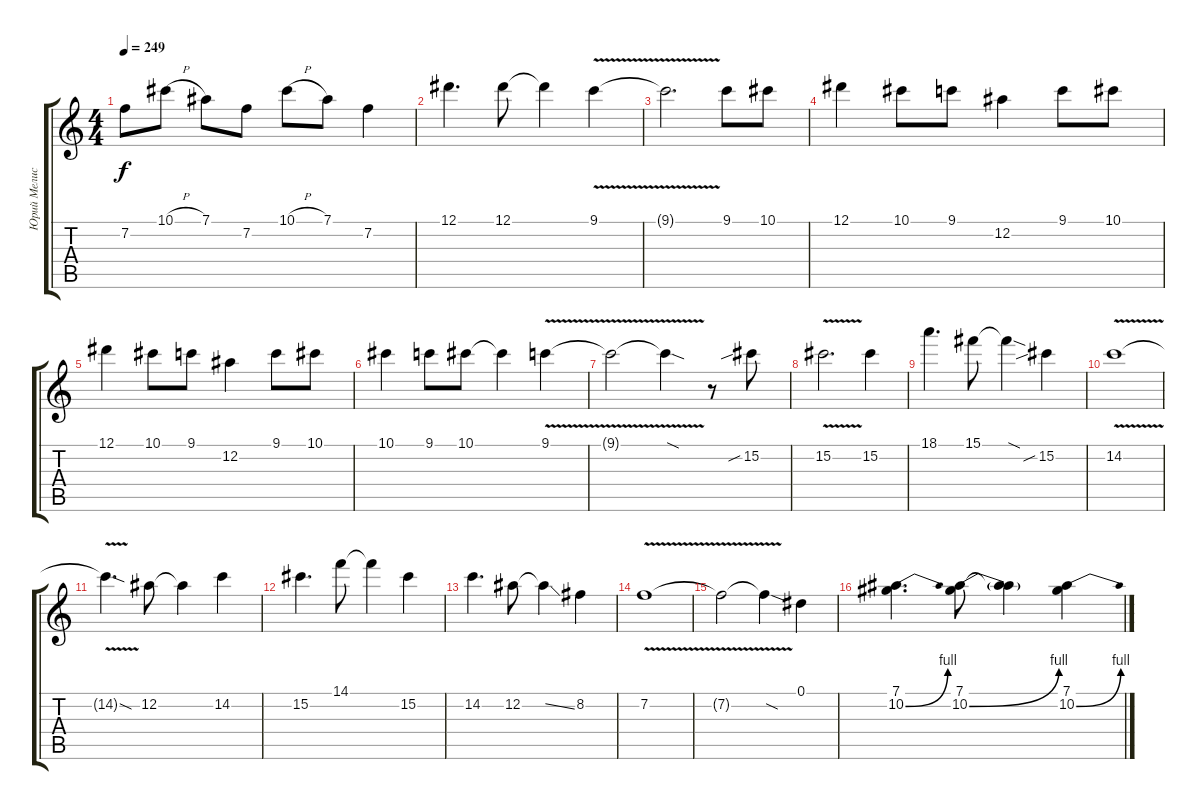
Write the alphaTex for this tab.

\track ("Юрий Мелисов" "Юрий Мелис") {instrument distortionguitar}
\staff {score tabs}
\tuning (Eb4 Bb3 Gb3 Db3 Ab2 Eb2) {hide}
\ts (4 4)
\tempo 249
\clef g2
\ks c
7.2.8{dy f} 10.1{h}.8 7.1.8 7.2.8 10.1{h}.8 7.1.8 7.2.4 |
12.1.4{d} 12.1.8 12.1{t}.4 9.1{v}.4 |
9.1{v t}.2{d} 9.1.8 10.1.8 |
12.1.4 10.1.8 9.1.8 12.2.4 9.1.8 10.1.8 |
12.1.4 10.1.8 9.1.8 12.2.4 9.1.8 10.1.8 |
10.1.4 9.1.8 10.1.8 10.1{t}.4 9.1{v}.4 |
9.1{v t}.2 9.1{sod t}.4 r.8 15.2{sib}.8 |
15.2{v}.2{d} 15.2.4 |
18.1.4{d} 15.1.8 15.1{sod t}.4 15.2{sib}.4 |
14.2{v}.1 |
14.2{sod t}.4{d} 12.2.8 12.2{t}.4 14.2.4 |
15.2.4{d} 14.1.8 14.1{t}.4 15.2.4 |
14.2.4{d} 12.2.8 12.2{ss t}.4 8.2.4 |
7.2{v}.1 |
7.2{v t}.2 7.2{sod t}.4 0.1.4 |
(7.1 10.2{be (bend 0 0 60 4)}).4{d} (7.1 10.2{be (bend 0 0 60 4)}).8 (7.1{t} 10.2{t}).4 (7.1 10.2{be (bend 0 0 60 4)}).4
